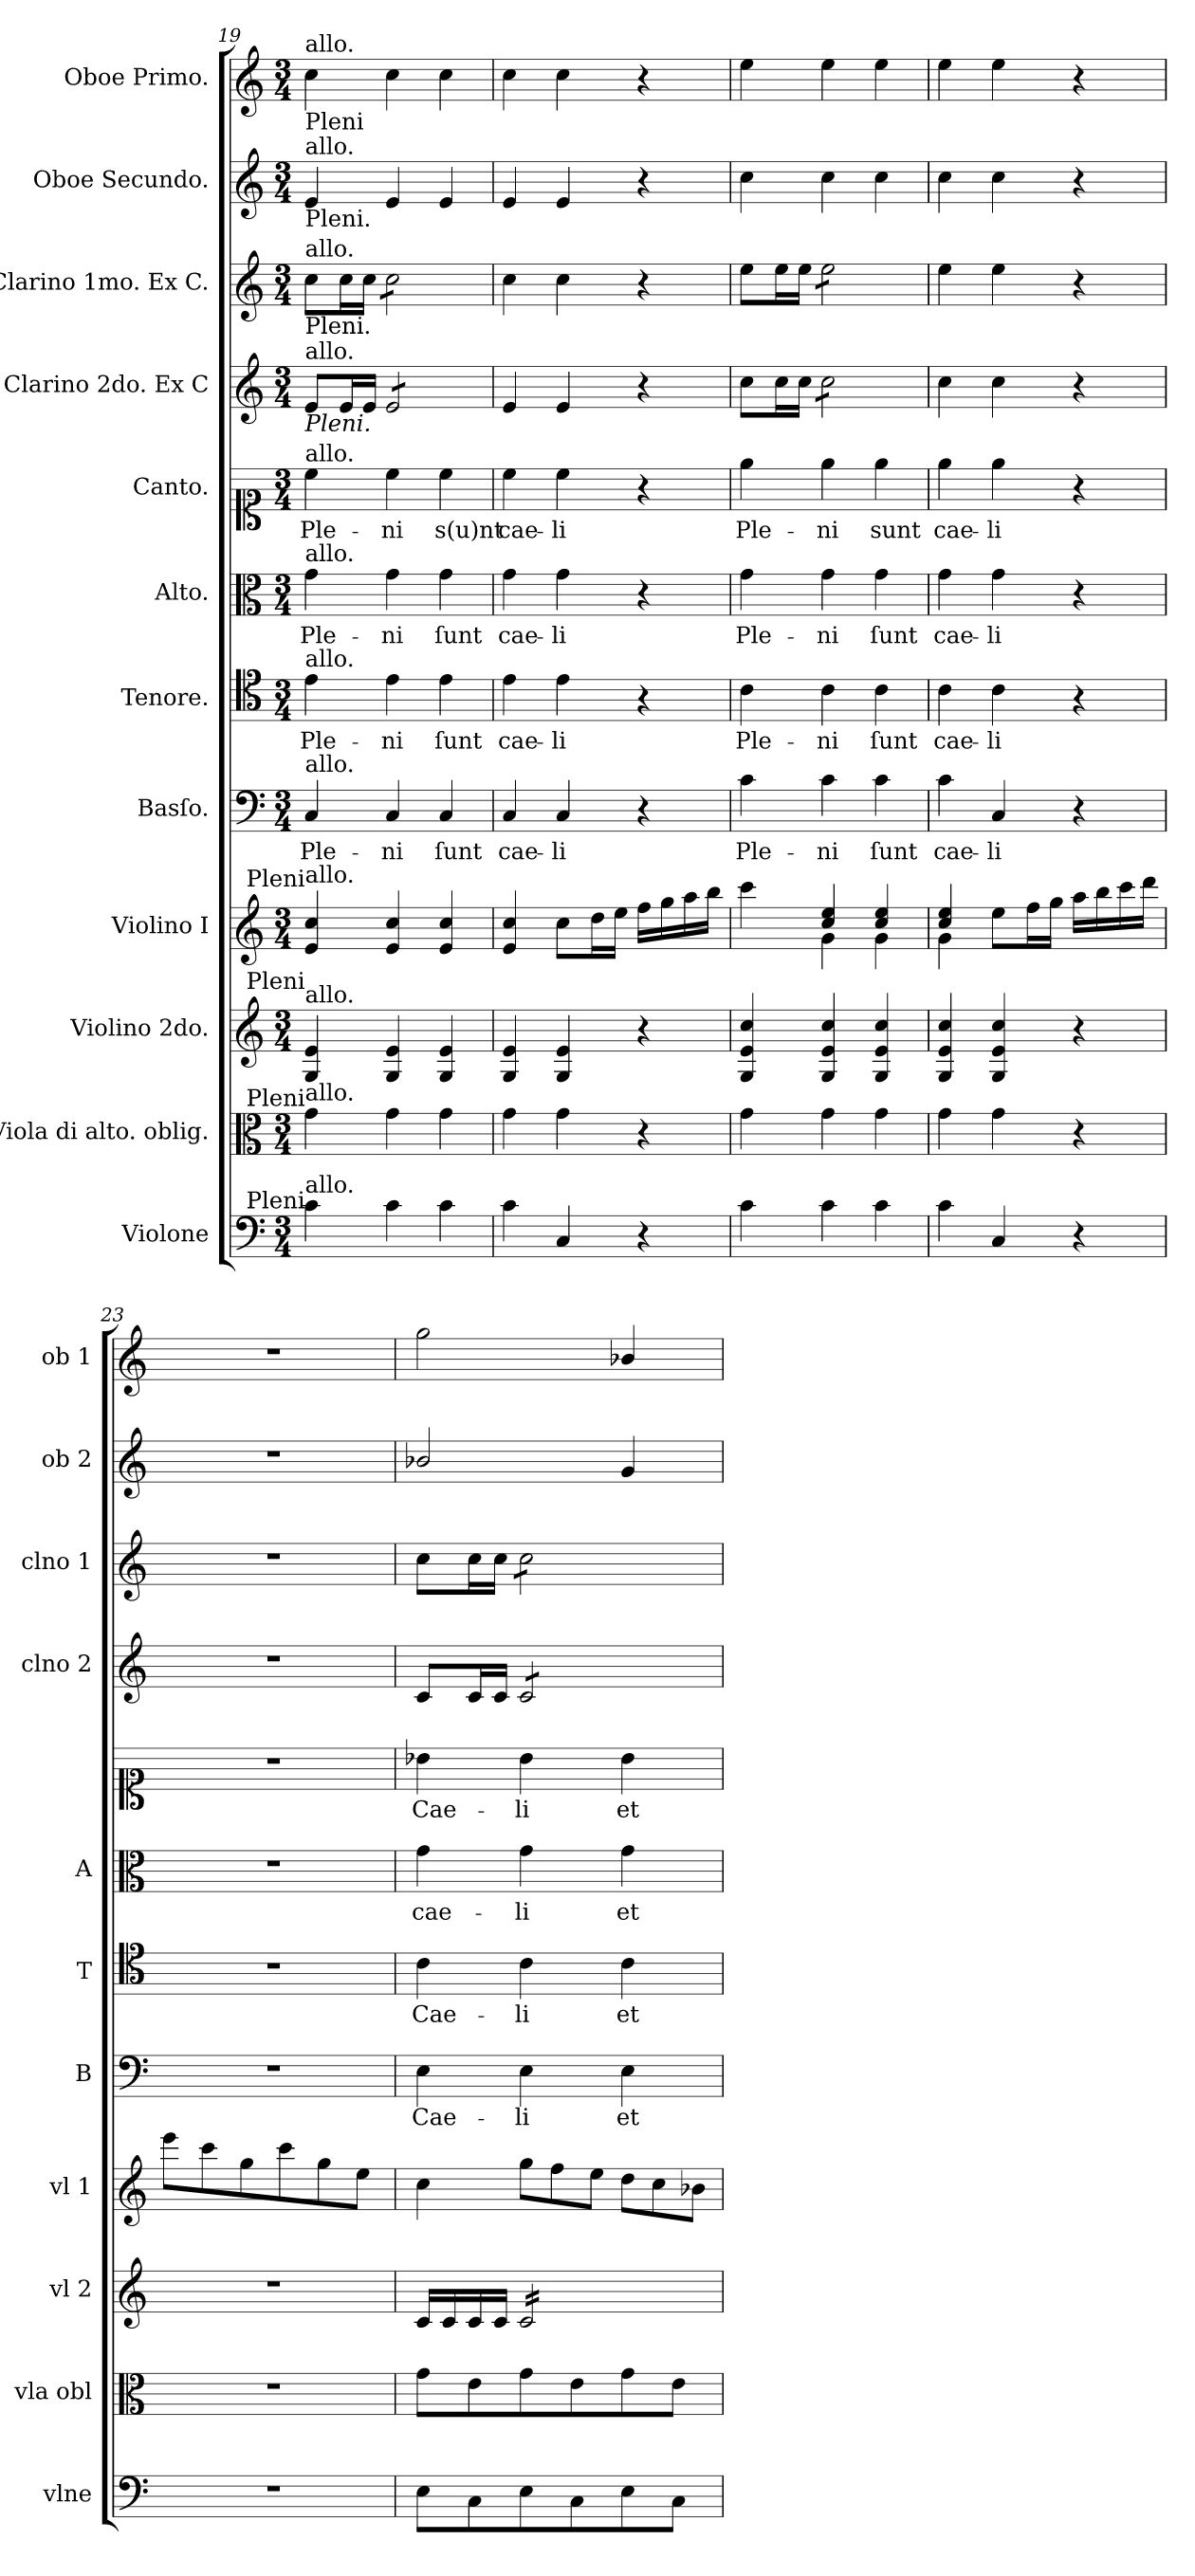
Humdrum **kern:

**kern	**dynam	**kern	**dynam	**kern	**dynam	**kern	**dynam	**kern	**text	**kern	**text	**kern	**text	**kern	**text	**kern	**kern	**kern	**kern
*part12	*part12	*part11	*part11	*part10	*part10	*part9	*part9	*part8	*part8	*part7	*part7	*part6	*part6	*part5	*part5	*part4	*part3	*part2	*part1
*staff12	*staff12	*staff11	*staff11	*staff10	*staff10	*staff9	*staff9	*staff8	*staff8	*staff7	*staff7	*staff6	*staff6	*staff5	*staff5	*staff4	*staff3	*staff2	*staff1
*I"Violone	*	*I"Viola di alto. oblig.	*	*I"Violino 2do.	*	*I"Violino I	*	*I"Basſo.	*	*I"Tenore.	*	*I"Alto.	*	*I"Canto.	*	*I"Clarino 2do. Ex C	*I"Clarino 1mo. Ex C.	*I"Oboe Secundo.	*I"Oboe Primo.
*I'vlne	*	*I'vla obl	*	*I'vl 2	*	*I'vl 1	*	*I'B	*	*I'T	*	*I'A	*	*	*	*I'clno 2	*I'clno 1	*I'ob 2	*I'ob 1
*clefF4	*	*clefC3	*	*clefG2	*	*clefG2	*	*clefF4	*	*clefC4	*	*clefC3	*	*clefC1	*	*clefG2	*clefG2	*clefG2	*clefG2
*k[]	*	*k[]	*	*k[]	*	*k[]	*	*k[]	*	*k[]	*	*k[]	*	*k[]	*	*k[]	*k[]	*k[]	*k[]
*C:	*	*C:	*	*C:	*	*C:	*	*C:	*	*C:	*	*C:	*	*C:	*	*C:	*C:	*C:	*C:
*M3/4	*	*M3/4	*	*M3/4	*	*M3/4	*	*M3/4	*	*M3/4	*	*M3/4	*	*M3/4	*	*M3/4	*M3/4	*M3/4	*M3/4
=19	=19	=19	=19	=19	=19	=19	=19	=19	=19	=19	=19	=19	=19	=19	=19	=19	=19	=19	=19
!	!	!	!	!	!	!	!	!	!	!	!	!	!	!	!	!	!	!	!LO:TX:b:t=Pleni
!	!	!	!	!	!	!	!	!	!	!	!	!	!	!	!	!	!	!	!LO:TX:a:t=allo.
!	!	!	!	!	!	!	!	!	!	!	!	!	!	!	!	!	!	!LO:TX:b:t=Pleni.	!
!	!	!	!	!	!	!	!	!	!	!	!	!	!	!	!	!	!	!LO:TX:a:t=allo.	!
!	!	!	!	!	!	!	!	!	!	!	!	!	!	!	!	!	!LO:TX:b:t=Pleni.	!	!
!	!	!	!	!	!	!	!	!	!	!	!	!	!	!	!	!	!LO:TX:a:t=allo.	!	!
!	!	!	!	!	!	!	!	!	!	!	!	!	!	!	!	!LO:TX:b:i:t=Pleni.	!	!	!
!	!	!	!	!	!	!	!	!	!	!	!	!	!	!	!	!LO:TX:a:t=allo.	!	!	!
!	!	!	!	!	!	!	!	!	!	!	!	!	!	!LO:TX:a:t=allo.	!	!	!	!	!
!	!	!	!	!	!	!	!	!	!	!	!	!LO:TX:a:t=allo.	!	!	!	!	!	!	!
!	!	!	!	!	!	!	!	!	!	!LO:TX:a:t=allo.	!	!	!	!	!	!	!	!	!
!	!	!	!	!	!	!	!	!LO:TX:a:t=allo.	!	!	!	!	!	!	!	!	!	!	!
!	!	!	!	!	!	!LO:TX:a:rj:t=Pleni	!	!	!	!	!	!	!	!	!	!	!	!	!
!	!	!	!	!	!	!LO:TX:a:t=allo.	!	!	!	!	!	!	!	!	!	!	!	!	!
!	!	!	!	!LO:TX:a:rj:t=Pleni	!	!	!	!	!	!	!	!	!	!	!	!	!	!	!
!	!	!	!	!LO:TX:a:t=allo.	!	!	!	!	!	!	!	!	!	!	!	!	!	!	!
!	!	!LO:TX:a:rj:t=Pleni	!	!	!	!	!	!	!	!	!	!	!	!	!	!	!	!	!
!	!	!LO:TX:a:t=allo.	!	!	!	!	!	!	!	!	!	!	!	!	!	!	!	!	!
!LO:TX:a:rj:t=Pleni	!	!	!	!	!	!	!	!	!	!	!	!	!	!	!	!	!	!	!
!LO:TX:a:t=allo.	!	!	!	!	!	!	!	!	!	!	!	!	!	!	!	!	!	!	!
!	!LO:DY:a	!	!LO:DY:a	!	!LO:DY:a	!	!LO:DY:a	!	!	!	!	!	!	!	!	!	!	!	!
4c\	f&colon;	4g\	for&colon;	4G/ 4e/	for&colon;	4e/ 4cc/	for.	4C/	Ple-	4e\	Ple-	4g\	Ple-	4cc\	Ple-	8e/L	8cc\L	4e/	4cc\
.	.	.	.	.	.	.	.	.	.	.	.	.	.	.	.	16e/L	16cc\L	.	.
.	.	.	.	.	.	.	.	.	.	.	.	.	.	.	.	16e/JJ	16cc\JJ	.	.
*	*	*	*	*	*	*	*	*	*	*	*	*	*	*	*	*tremolo	*	*	*
*	*	*	*	*	*	*	*	*	*	*	*	*	*	*	*	*	*tremolo	*	*
4c\	.	4g\	.	4G/ 4e/	.	4e/ 4cc/	.	4C/	-ni	4e\	-ni	4g\	-ni	4cc\	-ni	8e/L	8cc\L	4e/	4cc\
.	.	.	.	.	.	.	.	.	.	.	.	.	.	.	.	8e/	8cc\	.	.
4c\	.	4g\	.	4G/ 4e/	.	4e/ 4cc/	.	4C/	ſunt	4e\	ſunt	4g\	ſunt	4cc\	s(u)nt	8e/	8cc\	4e/	4cc\
.	.	.	.	.	.	.	.	.	.	.	.	.	.	.	.	8e/J	8cc\J	.	.
*	*	*	*	*	*	*	*	*	*	*	*	*	*	*	*	*	*Xtremolo	*	*
*	*	*	*	*	*	*	*	*	*	*	*	*	*	*	*	*Xtremolo	*	*	*
=20	=20	=20	=20	=20	=20	=20	=20	=20	=20	=20	=20	=20	=20	=20	=20	=20	=20	=20	=20
4c\	.	4g\	.	4G/ 4e/	.	4e/ 4cc/	.	4C/	cae-	4e\	cae-	4g\	cae-	4cc\	cae-	4e/	4cc\	4e/	4cc\
4C/	.	4g\	.	4G/ 4e/	.	8cc\L	.	4C/	-li	4e\	-li	4g\	-li	4cc\	-li	4e/	4cc\	4e/	4cc\
.	.	.	.	.	.	16dd\L	.	.	.	.	.	.	.	.	.	.	.	.	.
.	.	.	.	.	.	16ee\JJ	.	.	.	.	.	.	.	.	.	.	.	.	.
4r	.	4r	.	4r	.	16ff\LL	.	4r	.	4r	.	4r	.	4r	.	4r	4r	4r	4r
.	.	.	.	.	.	16gg\	.	.	.	.	.	.	.	.	.	.	.	.	.
.	.	.	.	.	.	16aa\	.	.	.	.	.	.	.	.	.	.	.	.	.
.	.	.	.	.	.	16bb\JJ	.	.	.	.	.	.	.	.	.	.	.	.	.
=21	=21	=21	=21	=21	=21	=21	=21	=21	=21	=21	=21	=21	=21	=21	=21	=21	=21	=21	=21
*	*	*	*	*	*	*^	*	*	*	*	*	*	*	*	*	*	*	*	*
!	!	!	!	!	!	!	!	!	!	!LO:LY:i	!	!LO:LY:i	!	!LO:LY:i	!	!	!	!	!	!
4c\	.	4g\	.	4G/ 4e/ 4cc/	.	4ccc\	4ryy	.	4c\	Ple-	4c\	Ple-	4g\	Ple-	4ee\	Ple-	8cc\L	8ee\L	4cc\	4ee\
.	.	.	.	.	.	.	.	.	.	.	.	.	.	.	.	.	16cc\L	16ee\L	.	.
.	.	.	.	.	.	.	.	.	.	.	.	.	.	.	.	.	16cc\JJ	16ee\JJ	.	.
!	!	!	!	!	!	!	!	!	!	!LO:LY:i	!	!LO:LY:i	!	!LO:LY:i	!	!	!	!	!	!
*	*	*	*	*	*	*	*	*	*	*	*	*	*	*	*	*	*tremolo	*	*	*
*	*	*	*	*	*	*	*	*	*	*	*	*	*	*	*	*	*	*tremolo	*	*
4c\	.	4g\	.	4G/ 4e/ 4cc/	.	4cc/ 4ee/	4g\	.	4c\	-ni	4c\	-ni	4g\	-ni	4ee\	-ni	8cc\L	8ee\L	4cc\	4ee\
.	.	.	.	.	.	.	.	.	.	.	.	.	.	.	.	.	8cc\	8ee\	.	.
!	!	!	!	!	!	!	!	!	!	!LO:LY:i	!	!LO:LY:i	!	!LO:LY:i	!	!	!	!	!	!
4c\	.	4g\	.	4G/ 4e/ 4cc/	.	4cc/ 4ee/	4g\	.	4c\	ſunt	4c\	ſunt	4g\	ſunt	4ee\	sunt	8cc\	8ee\	4cc\	4ee\
.	.	.	.	.	.	.	.	.	.	.	.	.	.	.	.	.	8cc\J	8ee\J	.	.
*	*	*	*	*	*	*	*	*	*	*	*	*	*	*	*	*	*	*Xtremolo	*	*
*	*	*	*	*	*	*	*	*	*	*	*	*	*	*	*	*	*Xtremolo	*	*	*
=22	=22	=22	=22	=22	=22	=22	=22	=22	=22	=22	=22	=22	=22	=22	=22	=22	=22	=22	=22	=22
!	!	!	!	!	!	!	!	!	!	!LO:LY:i	!	!LO:LY:i	!	!LO:LY:i	!	!	!	!	!	!
4c\	.	4g\	.	4G/ 4e/ 4cc/	.	4cc/ 4ee/	4g\	.	4c\	cae-	4c\	cae-	4g\	cae-	4ee\	cae-	4cc\	4ee\	4cc\	4ee\
!	!	!	!	!	!	!	!	!	!	!LO:LY:i	!	!LO:LY:i	!	!LO:LY:i	!	!	!	!	!	!
4C/	.	4g\	.	4G/ 4e/ 4cc/	.	8ee\L	2ryy	.	4C/	-li	4c\	-li	4g\	-li	4ee\	-li	4cc\	4ee\	4cc\	4ee\
.	.	.	.	.	.	16ff\L	.	.	.	.	.	.	.	.	.	.	.	.	.	.
.	.	.	.	.	.	16gg\JJ	.	.	.	.	.	.	.	.	.	.	.	.	.	.
4r	.	4r	.	4r	.	16aa\LL	.	.	4r	.	4r	.	4r	.	4r	.	4r	4r	4r	4r
.	.	.	.	.	.	16bb\	.	.	.	.	.	.	.	.	.	.	.	.	.	.
.	.	.	.	.	.	16ccc\	.	.	.	.	.	.	.	.	.	.	.	.	.	.
.	.	.	.	.	.	16ddd\JJ	.	.	.	.	.	.	.	.	.	.	.	.	.	.
*	*	*	*	*	*	*v	*v	*	*	*	*	*	*	*	*	*	*	*	*	*
=23	=23	=23	=23	=23	=23	=23	=23	=23	=23	=23	=23	=23	=23	=23	=23	=23	=23	=23	=23
2.r	.	2.r	.	2.r	.	8eee\L	.	2.r	.	2.r	.	2.r	.	2.r	.	2.r	2.r	2.r	2.r
.	.	.	.	.	.	8ccc\	.	.	.	.	.	.	.	.	.	.	.	.	.
.	.	.	.	.	.	8gg\	.	.	.	.	.	.	.	.	.	.	.	.	.
.	.	.	.	.	.	8ccc\	.	.	.	.	.	.	.	.	.	.	.	.	.
.	.	.	.	.	.	8gg\	.	.	.	.	.	.	.	.	.	.	.	.	.
.	.	.	.	.	.	8ee\J	.	.	.	.	.	.	.	.	.	.	.	.	.
=24	=24	=24	=24	=24	=24	=24	=24	=24	=24	=24	=24	=24	=24	=24	=24	=24	=24	=24	=24
8E\L	.	8g\L	.	16c/LL	.	4cc\	.	4E\	Cae-	4c\	Cae-	4g\	cae-	4b-X\	Cae-	8c/L	8cc\L	2b-X/	2gg\
.	.	.	.	16c/	.	.	.	.	.	.	.	.	.	.	.	.	.	.	.
8C\	.	8e\	.	16c/	.	.	.	.	.	.	.	.	.	.	.	16c/L	16cc\L	.	.
.	.	.	.	16c/JJ	.	.	.	.	.	.	.	.	.	.	.	16c/JJ	16cc\JJ	.	.
*	*	*	*	*	*	*Xtuplet	*	*	*	*	*	*	*	*	*	*	*	*	*
*	*	*	*	*tremolo	*	*	*	*	*	*	*	*	*	*	*	*	*	*	*
*	*	*	*	*	*	*	*	*	*	*	*	*	*	*	*	*tremolo	*	*	*
*	*	*	*	*	*	*	*	*	*	*	*	*	*	*	*	*	*tremolo	*	*
8E\	.	8g\	.	16c/LL	.	12gg\L	.	4E\	-li	4c\	-li	4g\	-li	4b-\	-li	8c/L	8cc\L	.	.
.	.	.	.	16c/	.	.	.	.	.	.	.	.	.	.	.	.	.	.	.
.	.	.	.	.	.	12ff\	.	.	.	.	.	.	.	.	.	.	.	.	.
8C\	.	8e\	.	16c/	.	.	.	.	.	.	.	.	.	.	.	8c/	8cc\	.	.
.	.	.	.	.	.	12ee\J	.	.	.	.	.	.	.	.	.	.	.	.	.
.	.	.	.	16c/	.	.	.	.	.	.	.	.	.	.	.	.	.	.	.
8E\	.	8g\	.	16c/	.	12dd\L	.	4E\	et	4c\	et	4g\	et	4b-\	et	8c/	8cc\	4g/	4b-X/
.	.	.	.	16c/	.	.	.	.	.	.	.	.	.	.	.	.	.	.	.
.	.	.	.	.	.	12cc\	.	.	.	.	.	.	.	.	.	.	.	.	.
8C\J	.	8e\J	.	16c/	.	.	.	.	.	.	.	.	.	.	.	8c/J	8cc\J	.	.
*	*	*	*	*	*	*	*	*	*	*	*	*	*	*	*	*	*Xtremolo	*	*
*	*	*	*	*	*	*	*	*	*	*	*	*	*	*	*	*Xtremolo	*	*	*
.	.	.	.	.	.	12b-X\J	.	.	.	.	.	.	.	.	.	.	.	.	.
.	.	.	.	16c/JJ	.	.	.	.	.	.	.	.	.	.	.	.	.	.	.
*	*	*	*	*Xtremolo	*	*	*	*	*	*	*	*	*	*	*	*	*	*	*
=	=	=	=	=	=	=	=	=	=	=	=	=	=	=	=	=	=	=	=
*-	*-	*-	*-	*-	*-	*-	*-	*-	*-	*-	*-	*-	*-	*-	*-	*-	*-	*-	*-
